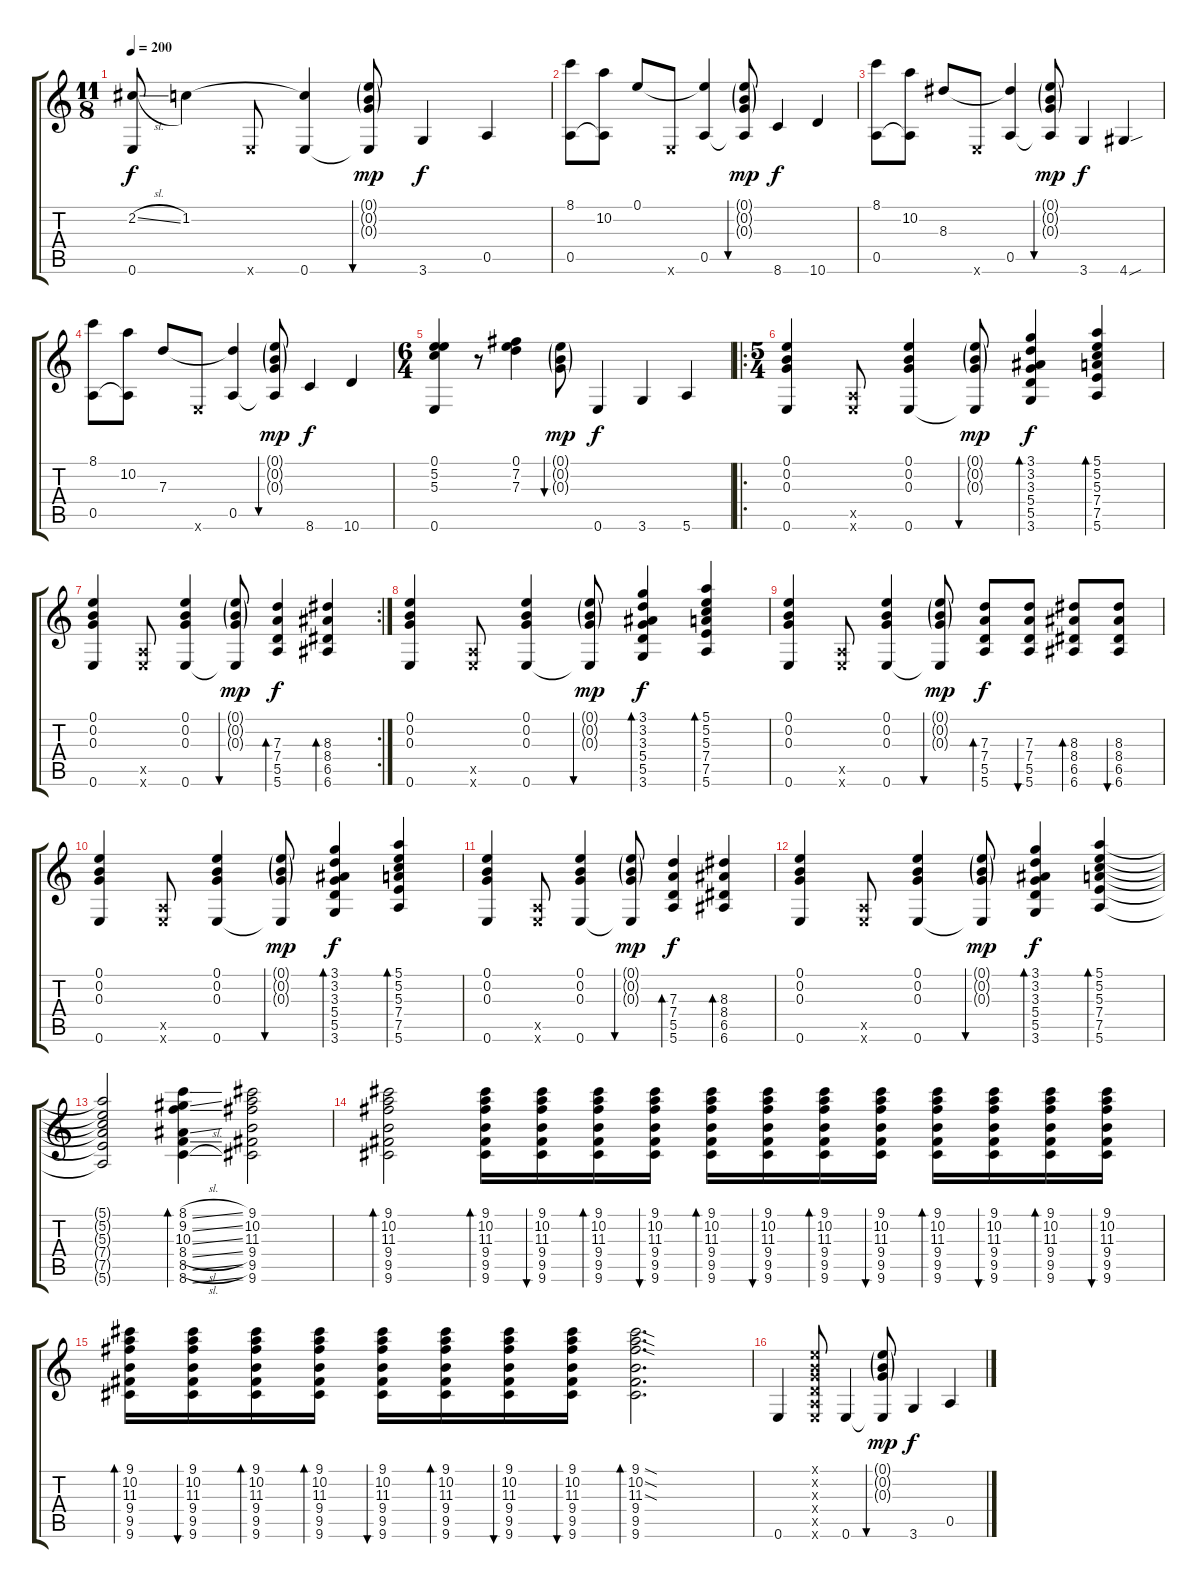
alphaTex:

\track "" {instrument acousticguitarnylon}
\staff {score tabs}
\tuning (E4 B3 G3 D3 A2 E2) {hide}
\ts (11 8)
\tempo 200
\clef g2
\ks c
(2.2{sl} 0.6).8{dy f} 1.2.4 0.6{x}.8 (1.2{t} 0.6).4 (0.1{g} 0.2{g} 0.3{g} 0.6{t}).8{bu 60 dy mp} 3.6.4{dy f} 0.5.4 |
(8.1 0.5).8 (10.2 0.5{t}).8 0.1.8 0.6{x}.8 (0.1{t} 0.5).4 (0.1{g} 0.2{g} 0.3{g} 0.5{t}).8{bu 60 dy mp} 8.6.4{dy f} 10.6.4 |
(8.1 0.5).8 (10.2 0.5{t}).8 8.3.8 0.6{x}.8 (8.3{t} 0.5).4 (0.1{g} 0.2{g} 0.3{g} 0.5{t}).8{bu 60 dy mp} 3.6.4{dy f} 4.6{sou}.4 |
(8.1 0.5).8 (10.2 0.5{t}).8 7.3.8 0.6{x}.8 (7.3{t} 0.5).4 (0.1{g} 0.2{g} 0.3{g} 0.5{t}).8{bu 60 dy mp} 8.6.4{dy f} 10.6.4 |
\ts (6 4)
(0.1 5.2 5.3 0.6).4 r.8 (0.1 7.2 7.3).4 (0.1{g} 0.2{g} 0.3{g}).8{bu 60 dy mp} 0.6.4{dy f} 3.6.4 5.6.4 |
\ro
\ts (5 4)
(0.1 0.2 0.3 0.6).4 (0.5{x} 0.6{x}).8 (0.1 0.2 0.3 0.6).4 (0.1{g} 0.2{g} 0.3{g} 0.6{t}).8{bu 60 dy mp} (3.1 3.2 3.3 5.4 5.5 3.6).4{bd 60 dy f} (5.1 5.2 5.3 7.4 7.5 5.6).4{bd 60} |
\rc 2
(0.1 0.2 0.3 0.6).4 (0.5{x} 0.6{x}).8 (0.1 0.2 0.3 0.6).4 (0.1{g} 0.2{g} 0.3{g} 0.6{t}).8{bu 60 dy mp} (7.3 7.4 5.5 5.6).4{bd 60 dy f} (8.3 8.4 6.5 6.6).4{bd 60} |
(0.1 0.2 0.3 0.6).4 (0.5{x} 0.6{x}).8 (0.1 0.2 0.3 0.6).4 (0.1{g} 0.2{g} 0.3{g} 0.6{t}).8{bu 60 dy mp} (3.1 3.2 3.3 5.4 5.5 3.6).4{bd 60 dy f} (5.1 5.2 5.3 7.4 7.5 5.6).4{bd 60} |
(0.1 0.2 0.3 0.6).4 (0.5{x} 0.6{x}).8 (0.1 0.2 0.3 0.6).4 (0.1{g} 0.2{g} 0.3{g} 0.6{t}).8{bu 60 dy mp} (7.3 7.4 5.5 5.6).8{bd 60 dy f} (7.3 7.4 5.5 5.6).8{bu 60} (8.3 8.4 6.5 6.6).8{bd 60} (8.3 8.4 6.5 6.6).8{bu 60} |
(0.1 0.2 0.3 0.6).4 (0.5{x} 0.6{x}).8 (0.1 0.2 0.3 0.6).4 (0.1{g} 0.2{g} 0.3{g} 0.6{t}).8{bu 60 dy mp} (3.1 3.2 3.3 5.4 5.5 3.6).4{bd 60 dy f} (5.1 5.2 5.3 7.4 7.5 5.6).4{bd 60} |
(0.1 0.2 0.3 0.6).4 (0.5{x} 0.6{x}).8 (0.1 0.2 0.3 0.6).4 (0.1{g} 0.2{g} 0.3{g} 0.6{t}).8{bu 60 dy mp} (7.3 7.4 5.5 5.6).4{bd 60 dy f} (8.3 8.4 6.5 6.6).4{bd 60} |
(0.1 0.2 0.3 0.6).4 (0.5{x} 0.6{x}).8 (0.1 0.2 0.3 0.6).4 (0.1{g} 0.2{g} 0.3{g} 0.6{t}).8{bu 60 dy mp} (3.1 3.2 3.3 5.4 5.5 3.6).4{bd 60 dy f} (5.1 5.2 5.3 7.4 7.5 5.6).4{bd 60} |
(5.1{t} 5.2{t} 5.3{t} 7.4{t} 7.5{t} 5.6{t}).2 (8.1{sl} 9.2{sl} 10.3{sl} 8.4{sl} 8.5{sl} 8.6{sl}).4{bd 60} (9.1 10.2 11.3 9.4 9.5 9.6).2 |
(9.1 10.2 11.3 9.4 9.5 9.6).2{bd 60} (9.1 10.2 11.3 9.4 9.5 9.6).16{bd 60} (9.1 10.2 11.3 9.4 9.5 9.6).16{bu 60} (9.1 10.2 11.3 9.4 9.5 9.6).16{bd 60} (9.1 10.2 11.3 9.4 9.5 9.6).16{bu 60} (9.1 10.2 11.3 9.4 9.5 9.6).16{bd 60} (9.1 10.2 11.3 9.4 9.5 9.6).16{bu 60} (9.1 10.2 11.3 9.4 9.5 9.6).16{bd 60} (9.1 10.2 11.3 9.4 9.5 9.6).16{bu 60} (9.1 10.2 11.3 9.4 9.5 9.6).16{bd 60} (9.1 10.2 11.3 9.4 9.5 9.6).16{bu 60} (9.1 10.2 11.3 9.4 9.5 9.6).16{bd 60} (9.1 10.2 11.3 9.4 9.5 9.6).16{bu 60} |
(9.1 10.2 11.3 9.4 9.5 9.6).16{bd 60} (9.1 10.2 11.3 9.4 9.5 9.6).16{bu 60} (9.1 10.2 11.3 9.4 9.5 9.6).16{bd 60} (9.1 10.2 11.3 9.4 9.5 9.6).16{bd 60} (9.1 10.2 11.3 9.4 9.5 9.6).16{bu 60} (9.1 10.2 11.3 9.4 9.5 9.6).16{bd 60} (9.1 10.2 11.3 9.4 9.5 9.6).16{bu 60} (9.1 10.2 11.3 9.4 9.5 9.6).16{bu 60} (9.1{sod} 10.2{sod} 11.3{sod} 9.4 9.5 9.6).2{d bd 60} |
0.6.4 (0.1{x} 0.2{x} 0.3{x} 0.4{x} 0.5{x} 0.6{x}).8 0.6.4 (0.1{g} 0.2{g} 0.3{g} 0.6{t}).8{bu 60 dy mp} 3.6.4{dy f} 0.5.4
